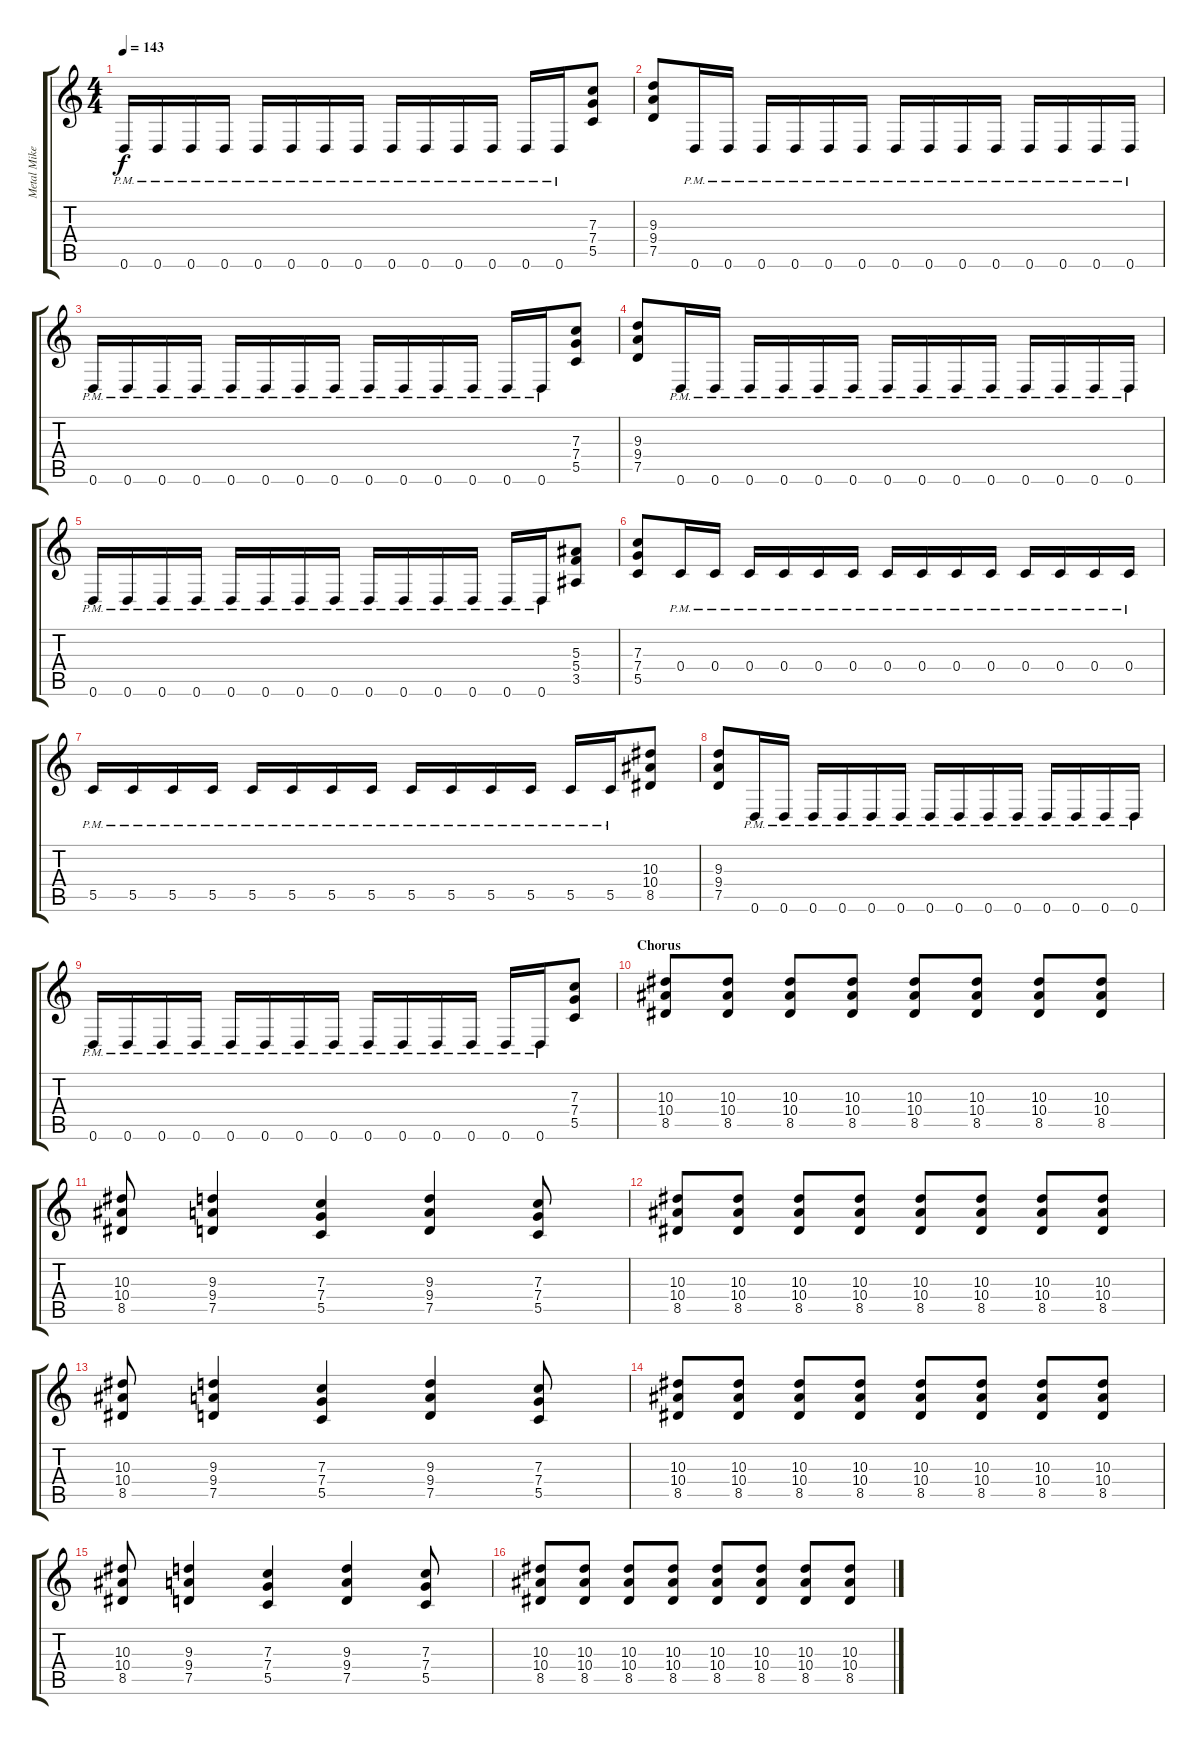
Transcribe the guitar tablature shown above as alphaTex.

\track ("Metal Mike" "Metal Mike") {instrument distortionguitar}
\staff {score tabs}
\tuning (D4 A3 F3 C3 G2 D2) {hide}
\ts (4 4)
\tempo 143
\clef g2
\ks c
0.6{pm}.16{dy f} 0.6{pm}.16 0.6{pm}.16 0.6{pm}.16 0.6{pm}.16 0.6{pm}.16 0.6{pm}.16 0.6{pm}.16 0.6{pm}.16 0.6{pm}.16 0.6{pm}.16 0.6{pm}.16 0.6{pm}.16 0.6{pm}.16 (7.3 7.4 5.5).8 |
(9.3 9.4 7.5).8 0.6{pm}.16 0.6{pm}.16 0.6{pm}.16 0.6{pm}.16 0.6{pm}.16 0.6{pm}.16 0.6{pm}.16 0.6{pm}.16 0.6{pm}.16 0.6{pm}.16 0.6{pm}.16 0.6{pm}.16 0.6{pm}.16 0.6{pm}.16 |
0.6{pm}.16 0.6{pm}.16 0.6{pm}.16 0.6{pm}.16 0.6{pm}.16 0.6{pm}.16 0.6{pm}.16 0.6{pm}.16 0.6{pm}.16 0.6{pm}.16 0.6{pm}.16 0.6{pm}.16 0.6{pm}.16 0.6{pm}.16 (7.3 7.4 5.5).8 |
(9.3 9.4 7.5).8 0.6{pm}.16 0.6{pm}.16 0.6{pm}.16 0.6{pm}.16 0.6{pm}.16 0.6{pm}.16 0.6{pm}.16 0.6{pm}.16 0.6{pm}.16 0.6{pm}.16 0.6{pm}.16 0.6{pm}.16 0.6{pm}.16 0.6{pm}.16 |
0.6{pm}.16 0.6{pm}.16 0.6{pm}.16 0.6{pm}.16 0.6{pm}.16 0.6{pm}.16 0.6{pm}.16 0.6{pm}.16 0.6{pm}.16 0.6{pm}.16 0.6{pm}.16 0.6{pm}.16 0.6{pm}.16 0.6{pm}.16 (5.3 5.4 3.5).8 |
(7.3 7.4 5.5).8 0.4{pm}.16 0.4{pm}.16 0.4{pm}.16 0.4{pm}.16 0.4{pm}.16 0.4{pm}.16 0.4{pm}.16 0.4{pm}.16 0.4{pm}.16 0.4{pm}.16 0.4{pm}.16 0.4{pm}.16 0.4{pm}.16 0.4{pm}.16 |
5.5{pm}.16 5.5{pm}.16 5.5{pm}.16 5.5{pm}.16 5.5{pm}.16 5.5{pm}.16 5.5{pm}.16 5.5{pm}.16 5.5{pm}.16 5.5{pm}.16 5.5{pm}.16 5.5{pm}.16 5.5{pm}.16 5.5{pm}.16 (10.3 10.4 8.5).8 |
(9.3 9.4 7.5).8 0.6{pm}.16 0.6{pm}.16 0.6{pm}.16 0.6{pm}.16 0.6{pm}.16 0.6{pm}.16 0.6{pm}.16 0.6{pm}.16 0.6{pm}.16 0.6{pm}.16 0.6{pm}.16 0.6{pm}.16 0.6{pm}.16 0.6{pm}.16 |
0.6{pm}.16 0.6{pm}.16 0.6{pm}.16 0.6{pm}.16 0.6{pm}.16 0.6{pm}.16 0.6{pm}.16 0.6{pm}.16 0.6{pm}.16 0.6{pm}.16 0.6{pm}.16 0.6{pm}.16 0.6{pm}.16 0.6{pm}.16 (7.3 7.4 5.5).8 |
\section ("" "Chorus")
(10.3 10.4 8.5).8 (10.3 10.4 8.5).8 (10.3 10.4 8.5).8 (10.3 10.4 8.5).8 (10.3 10.4 8.5).8 (10.3 10.4 8.5).8 (10.3 10.4 8.5).8 (10.3 10.4 8.5).8 |
(10.3 10.4 8.5).8 (9.3 9.4 7.5).4 (7.3 7.4 5.5).4 (9.3 9.4 7.5).4 (7.3 7.4 5.5).8 |
(10.3 10.4 8.5).8 (10.3 10.4 8.5).8 (10.3 10.4 8.5).8 (10.3 10.4 8.5).8 (10.3 10.4 8.5).8 (10.3 10.4 8.5).8 (10.3 10.4 8.5).8 (10.3 10.4 8.5).8 |
(10.3 10.4 8.5).8 (9.3 9.4 7.5).4 (7.3 7.4 5.5).4 (9.3 9.4 7.5).4 (7.3 7.4 5.5).8 |
(10.3 10.4 8.5).8 (10.3 10.4 8.5).8 (10.3 10.4 8.5).8 (10.3 10.4 8.5).8 (10.3 10.4 8.5).8 (10.3 10.4 8.5).8 (10.3 10.4 8.5).8 (10.3 10.4 8.5).8 |
(10.3 10.4 8.5).8 (9.3 9.4 7.5).4 (7.3 7.4 5.5).4 (9.3 9.4 7.5).4 (7.3 7.4 5.5).8 |
(10.3 10.4 8.5).8 (10.3 10.4 8.5).8 (10.3 10.4 8.5).8 (10.3 10.4 8.5).8 (10.3 10.4 8.5).8 (10.3 10.4 8.5).8 (10.3 10.4 8.5).8 (10.3 10.4 8.5).8
